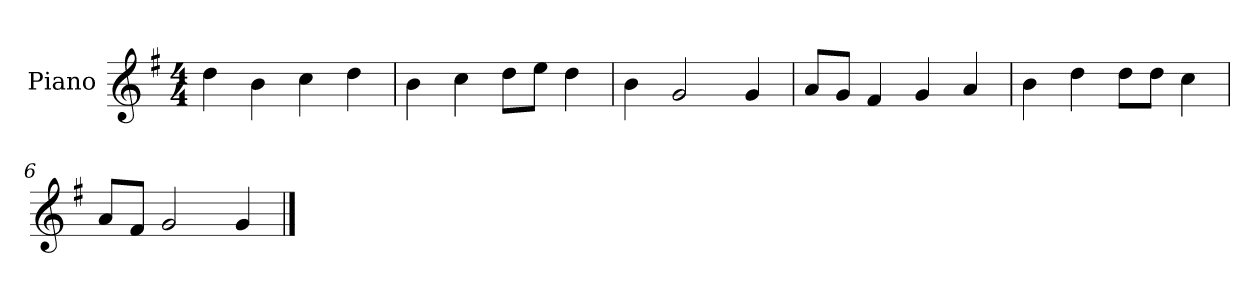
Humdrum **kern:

**kern
*part1
*staff1
*I"Piano
*I'P-no
*clefG2
*k[f#]
*M4/4
*MM90
=1
4dd\
4b\
4cc\
4dd\
=2
4b\
4cc\
8dd\L
8ee\J
4dd\
=3
4b\
2g/
4g/
=4
8a/L
8g/J
4f#/
4g/
4a/
=5
4b\
4dd\
8dd\L
8dd\J
4cc\
=6
8a/L
8f#/J
2g/
4g/
==
*-
